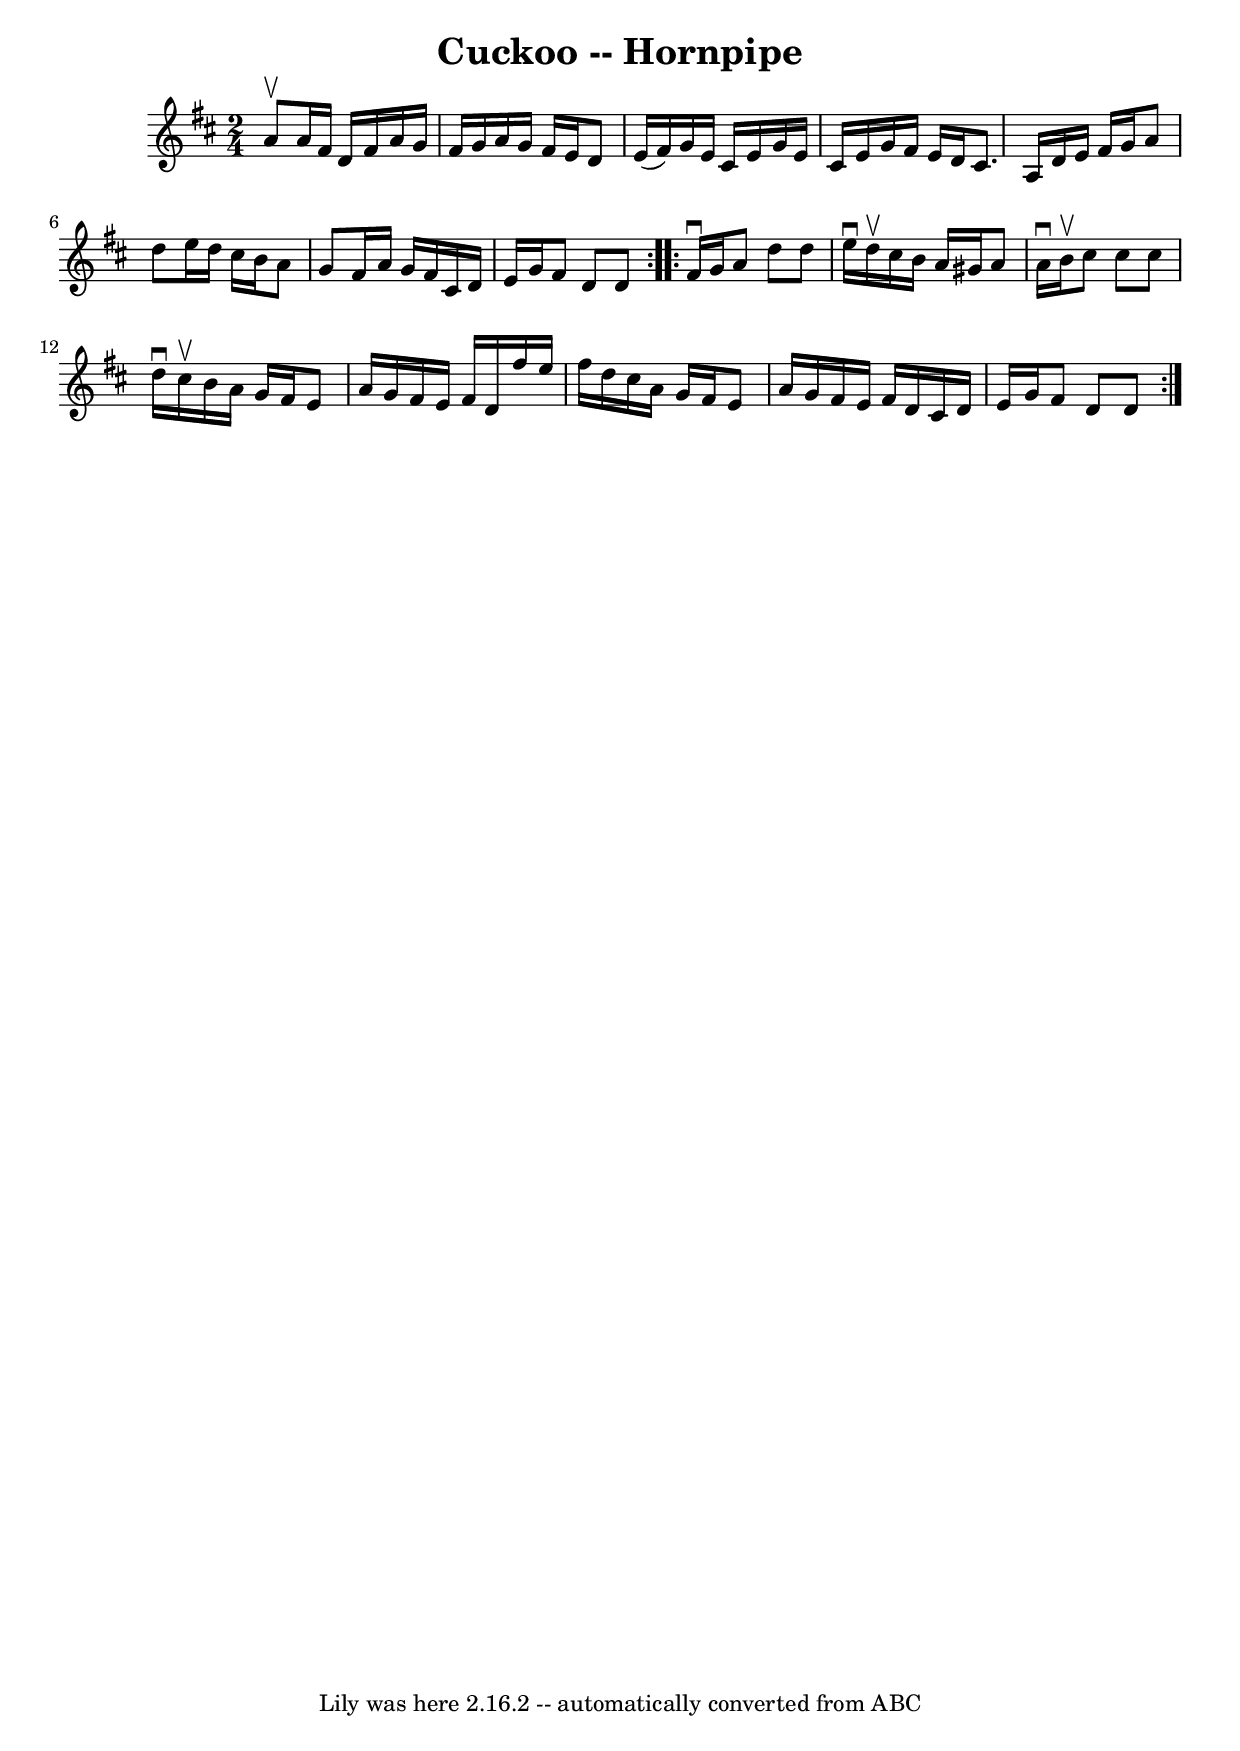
\version "2.16.2"
\include "Mammoth.ily"
\header {
  %% book = "Cole's 1000 Fiddle Tunes"
  crossRefNumber = "1"
  footnotes = ""
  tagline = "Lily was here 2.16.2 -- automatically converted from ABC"
  title = "Cuckoo -- Hornpipe"

}
voicedefault =  {



  \repeat volta 2 {

    \time 2/4 
    \key d \major
    a'8^\upbow |
    a'16 fis'16 d'16    
    fis'16 a'16 g'16 fis'16 g'16  |
    a'16 g'16 fis'16    
    e'16 d'8 e'16 (fis'16) |
    g'16 e'16 cis'16 e'16    
    g'16 e'16 cis'16 e'16  |
    g'16 fis'16 e'16 d'16    
    cis'8. a16  |
    d'16 e'16 fis'16 g'16 a'8 d''8   |
    e''16 d''16 cis''16 b'16 a'8 g'8  |
    fis'16   
    a'16 g'16 fis'16 cis'16 d'16 e'16 g'16  |
    fis'8    
    d'8 d'8  
  }     
  \repeat volta 2 {
    fis'16^\downbow g'16  |
    a'8   
    d''8 d''8 e''16^\downbow d''16^\upbow |
    cis''16 b'16    
    a'16 gis'16 a'8 a'16^\downbow b'16^\upbow |
    cis''8    
    cis''8 cis''8 d''16^\downbow cis''16^\upbow |
    b'16 a'16   
    g'16 fis'16 e'8 a'16 g'16  |
    fis'16 e'16 fis'16   
    d'16 fis''16 e''16 fis''16 d''16  |
    cis''16 a'16    
    g'16 fis'16 e'8 a'16 g'16  |
    fis'16 e'16 fis'16    
    d'16 cis'16 d'16 e'16 g'16  |
    fis'8 d'8 d'8  
  }   

}

\score{
  <<

    \context Staff="default"
    {
      \voicedefault 
      
    }

  >>
  \layout {
    
  }
  \midi {
  }

}
